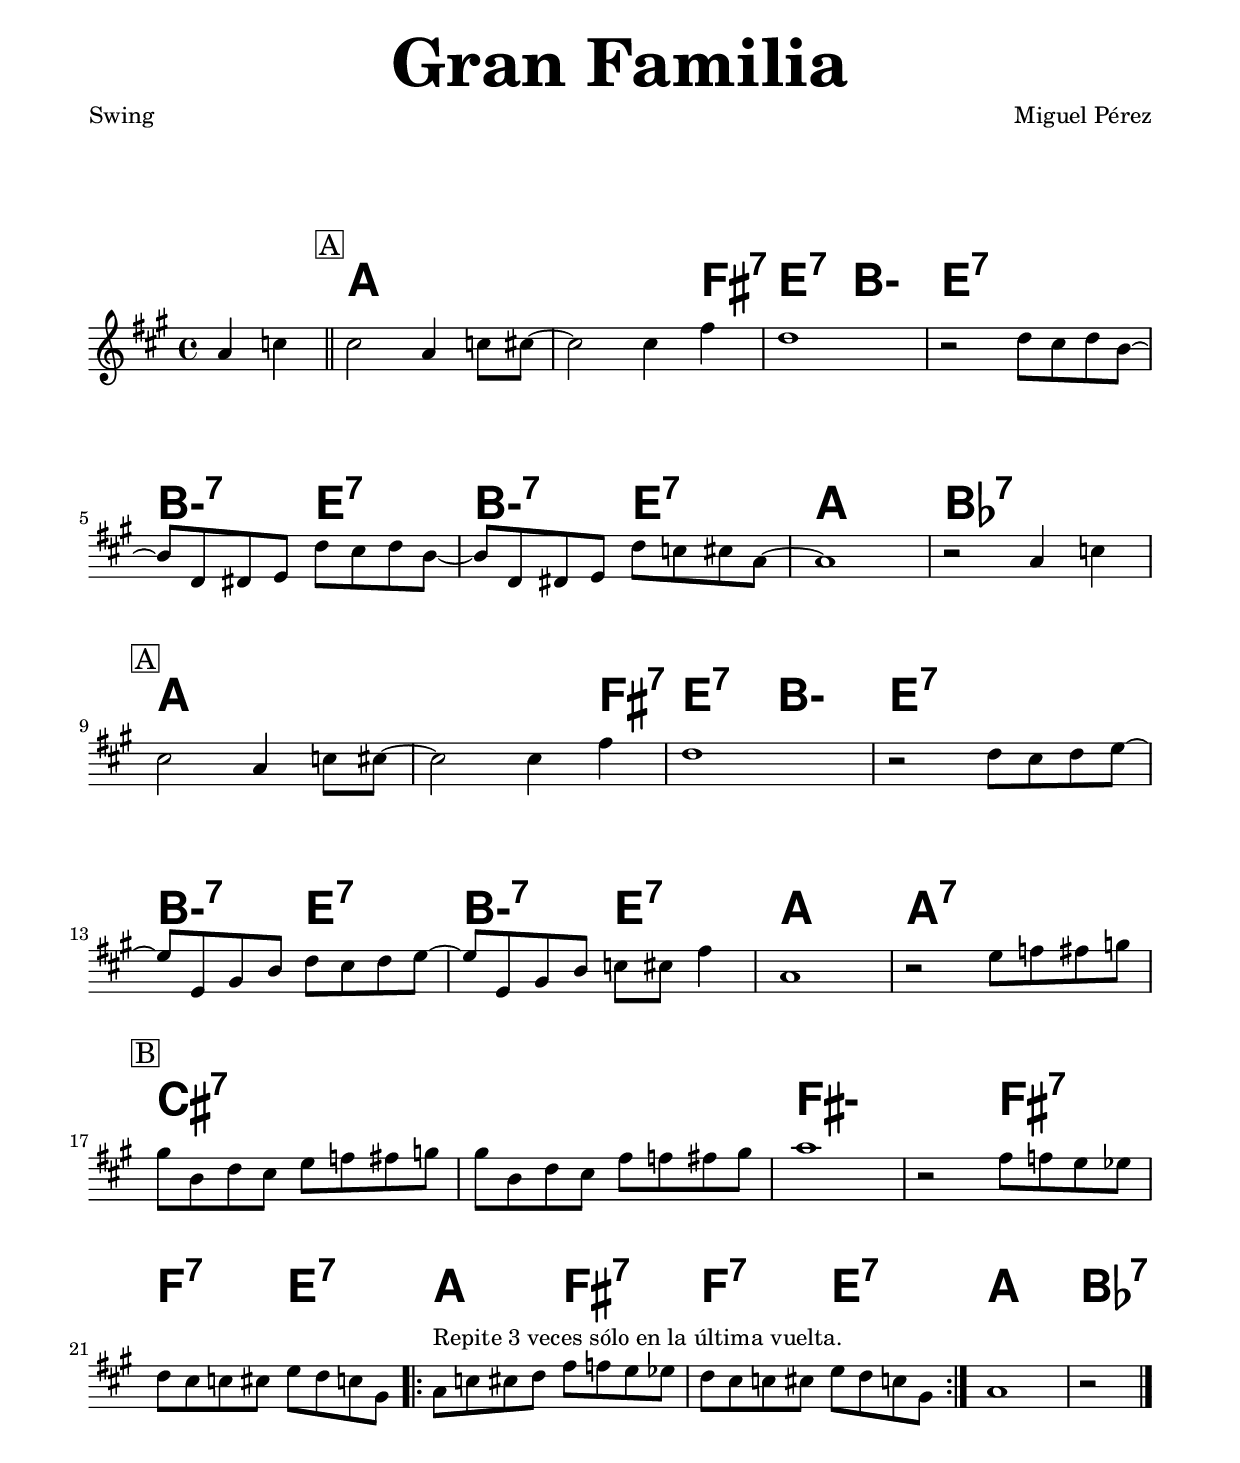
\include "headers.ly"

cifrado =  \chords {
  \partial 2 r2 | 
  a1 | a2. fis4:7 | e2:7 b:m | e1:7 |
  b2:m7 e:7 | b:m7 e:7 | a1 | bes:7 |
  
  a1 | a2. fis4:7 | e2:7 b:m | e1:7 |
  b2:m7 e:7 | b:m7 e:7 | a1 | a:7 |
  
  cis:7 | cis:7 | fis:m | fis2:m fis:7 |
  f2:7 e:7 | a fis:7 | f:7 e:7 | a1 | bes:7

}

melo = \relative c'' {
  \key a \major
  
  \partial 2 a4 c | 
  \mark \parteA
  \dbar
  \ocultar-clave
  
  cis2 a4 c8 cis~ | cis2 cis4 fis | d1 | r2 d8 cis d b~ | 
  \break
  b d, dis e d' cis d b~ | b d, dis e d' c cis a~ | a1 | r2 a4 c |
  \break
  
  \mark \parteA
  cis2 a4 c8 cis~ | cis2 cis4 fis | d1 | r2 d8 cis d e~ | 
  \break
  e e, gis b d cis d e~ | e e, gis b c cis fis4 | a,1 | r2 e'8 f fis g |
  \break
  
  \mark \parteB
  gis b, d cis e8 f fis g | gis b, d cis fis f fis gis | a1 | r2 fis8 f e ees |
  \break
  d cis c cis e d c gis   
  
  \repeat volta 3 {
    a^"Repite 3 veces sólo en la última vuelta."
    c cis d fis8 f e ees \noBreak |  d cis c cis e d c gis
  }
  
  a1| 
  r2
  \fin
  \break
}

\bookpart {
  
  \header {
  title = \markup { \abs-fontsize #32 "Gran Familia" }
  composer = "Miguel Pérez"
  poet = "Swing"
  }
  
  <<
    \cifrado
    \melo
  >>
}